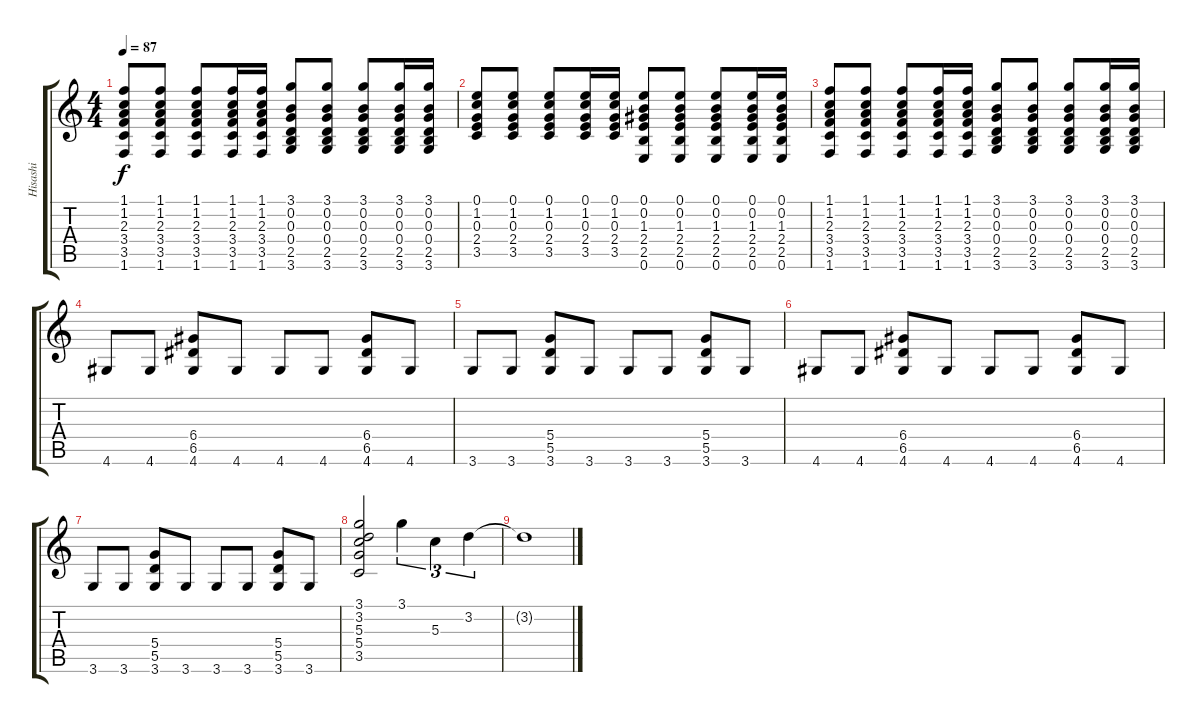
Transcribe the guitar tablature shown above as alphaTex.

\track ("Hisashi" "Hisashi") {instrument overdrivenguitar}
\staff {score tabs}
\tuning (E4 B3 G3 D3 A2 E2) {hide}
\ts (4 4)
\tempo 87
\clef g2
\ks c
(1.1 1.2 2.3 3.4 3.5 1.6).8{dy f} (1.1 1.2 2.3 3.4 3.5 1.6).8 (1.1 1.2 2.3 3.4 3.5 1.6).8 (1.1 1.2 2.3 3.4 3.5 1.6).16 (1.1 1.2 2.3 3.4 3.5 1.6).16 (3.1 0.2 0.3 0.4 2.5 3.6).8 (3.1 0.2 0.3 0.4 2.5 3.6).8 (3.1 0.2 0.3 0.4 2.5 3.6).8 (3.1 0.2 0.3 0.4 2.5 3.6).16 (3.1 0.2 0.3 0.4 2.5 3.6).16 |
(0.1 1.2 0.3 2.4 3.5).8 (0.1 1.2 0.3 2.4 3.5).8 (0.1 1.2 0.3 2.4 3.5).8 (0.1 1.2 0.3 2.4 3.5).16 (0.1 1.2 0.3 2.4 3.5).16 (0.1 0.2 1.3 2.4 2.5 0.6).8 (0.1 0.2 1.3 2.4 2.5 0.6).8 (0.1 0.2 1.3 2.4 2.5 0.6).8 (0.1 0.2 1.3 2.4 2.5 0.6).16 (0.1 0.2 1.3 2.4 2.5 0.6).16 |
(1.1 1.2 2.3 3.4 3.5 1.6).8 (1.1 1.2 2.3 3.4 3.5 1.6).8 (1.1 1.2 2.3 3.4 3.5 1.6).8 (1.1 1.2 2.3 3.4 3.5 1.6).16 (1.1 1.2 2.3 3.4 3.5 1.6).16 (3.1 0.2 0.3 0.4 2.5 3.6).8 (3.1 0.2 0.3 0.4 2.5 3.6).8 (3.1 0.2 0.3 0.4 2.5 3.6).8 (3.1 0.2 0.3 0.4 2.5 3.6).16 (3.1 0.2 0.3 0.4 2.5 3.6).16 |
4.6.8 4.6.8 (6.4 6.5 4.6).8 4.6.8 4.6.8 4.6.8 (6.4 6.5 4.6).8 4.6.8 |
3.6.8 3.6.8 (5.4 5.5 3.6).8 3.6.8 3.6.8 3.6.8 (5.4 5.5 3.6).8 3.6.8 |
4.6.8 4.6.8 (6.4 6.5 4.6).8 4.6.8 4.6.8 4.6.8 (6.4 6.5 4.6).8 4.6.8 |
3.6.8 3.6.8 (5.4 5.5 3.6).8 3.6.8 3.6.8 3.6.8 (5.4 5.5 3.6).8 3.6.8 |
(3.1 3.2 5.3 5.4 3.5).2 3.1.4{tu (3 2)} 5.3.4{tu (3 2)} 3.2.4{tu (3 2)} |
3.2{t}.1
